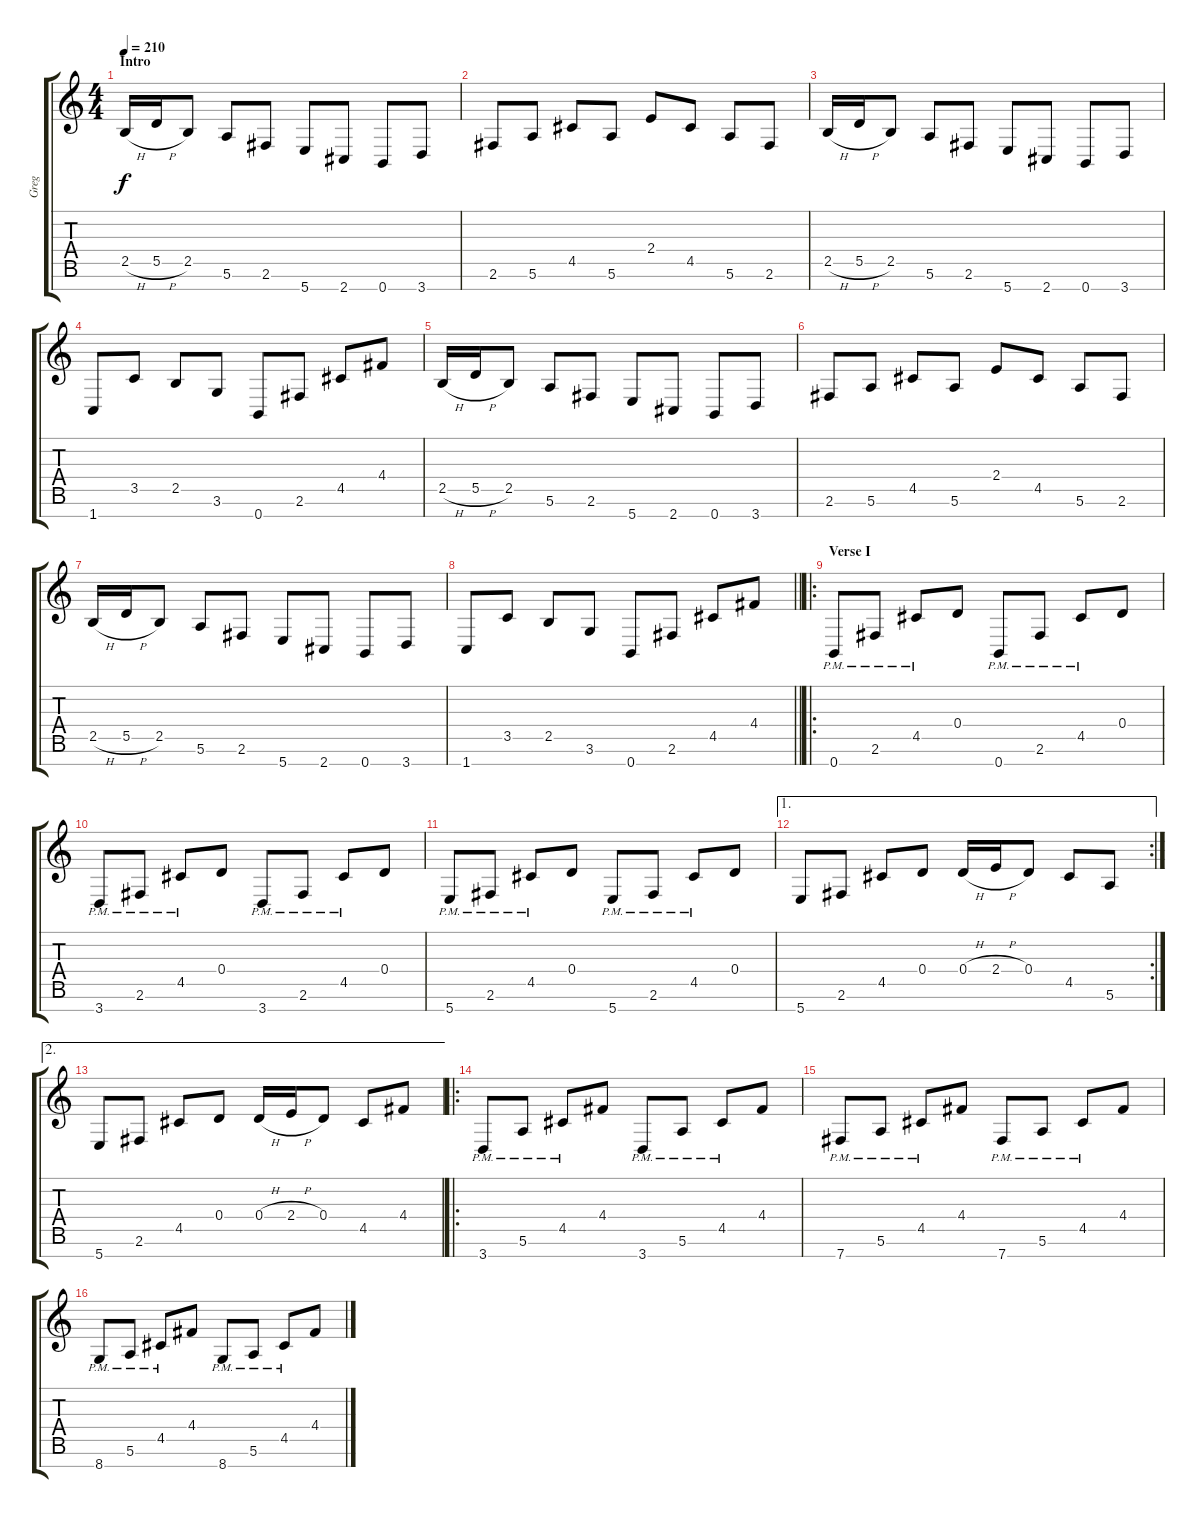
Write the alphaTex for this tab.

\track ("Greg" "Greg") {instrument distortionguitar}
\staff {score tabs}
\tuning (E4 B3 G3 D3 A2 E2 B1) {hide}
\ts (4 4)
\section ("" "Intro")
\tempo 210
\clef g2
\ks c
2.5{h}.16{dy f} 5.5{h}.16 2.5.8 5.6.8 2.6.8 5.7.8 2.7.8 0.7.8 3.7.8 |
2.6.8 5.6.8 4.5.8 5.6.8 2.4.8 4.5.8 5.6.8 2.6.8 |
2.5{h}.16 5.5{h}.16 2.5.8 5.6.8 2.6.8 5.7.8 2.7.8 0.7.8 3.7.8 |
1.7.8 3.5.8 2.5.8 3.6.8 0.7.8 2.6.8 4.5.8 4.4.8 |
2.5{h}.16 5.5{h}.16 2.5.8 5.6.8 2.6.8 5.7.8 2.7.8 0.7.8 3.7.8 |
2.6.8 5.6.8 4.5.8 5.6.8 2.4.8 4.5.8 5.6.8 2.6.8 |
2.5{h}.16 5.5{h}.16 2.5.8 5.6.8 2.6.8 5.7.8 2.7.8 0.7.8 3.7.8 |
\barLineRight lightlight
1.7.8 3.5.8 2.5.8 3.6.8 0.7.8 2.6.8 4.5.8 4.4.8 |
\ro
\section ("" "Verse I")
0.7{pm}.8 2.6{pm}.8 4.5{pm}.8 0.4.8 0.7{pm}.8 2.6{pm}.8 4.5{pm}.8 0.4.8 |
3.7{pm}.8 2.6{pm}.8 4.5{pm}.8 0.4.8 3.7{pm}.8 2.6{pm}.8 4.5{pm}.8 0.4.8 |
5.7{pm}.8 2.6{pm}.8 4.5{pm}.8 0.4.8 5.7{pm}.8 2.6{pm}.8 4.5{pm}.8 0.4.8 |
\ae 1
\rc 2
5.7.8 2.6.8 4.5.8 0.4.8 0.4{h}.16 2.4{h}.16 0.4.8 4.5.8 5.6.8 |
\ae 2
5.7.8 2.6.8 4.5.8 0.4.8 0.4{h}.16 2.4{h}.16 0.4.8 4.5.8 4.4.8 |
\ro
3.7{pm}.8 5.6{pm}.8 4.5{pm}.8 4.4.8 3.7{pm}.8 5.6{pm}.8 4.5{pm}.8 4.4.8 |
7.7{pm}.8 5.6{pm}.8 4.5{pm}.8 4.4.8 7.7{pm}.8 5.6{pm}.8 4.5{pm}.8 4.4.8 |
8.7{pm}.8 5.6{pm}.8 4.5{pm}.8 4.4.8 8.7{pm}.8 5.6{pm}.8 4.5{pm}.8 4.4.8
